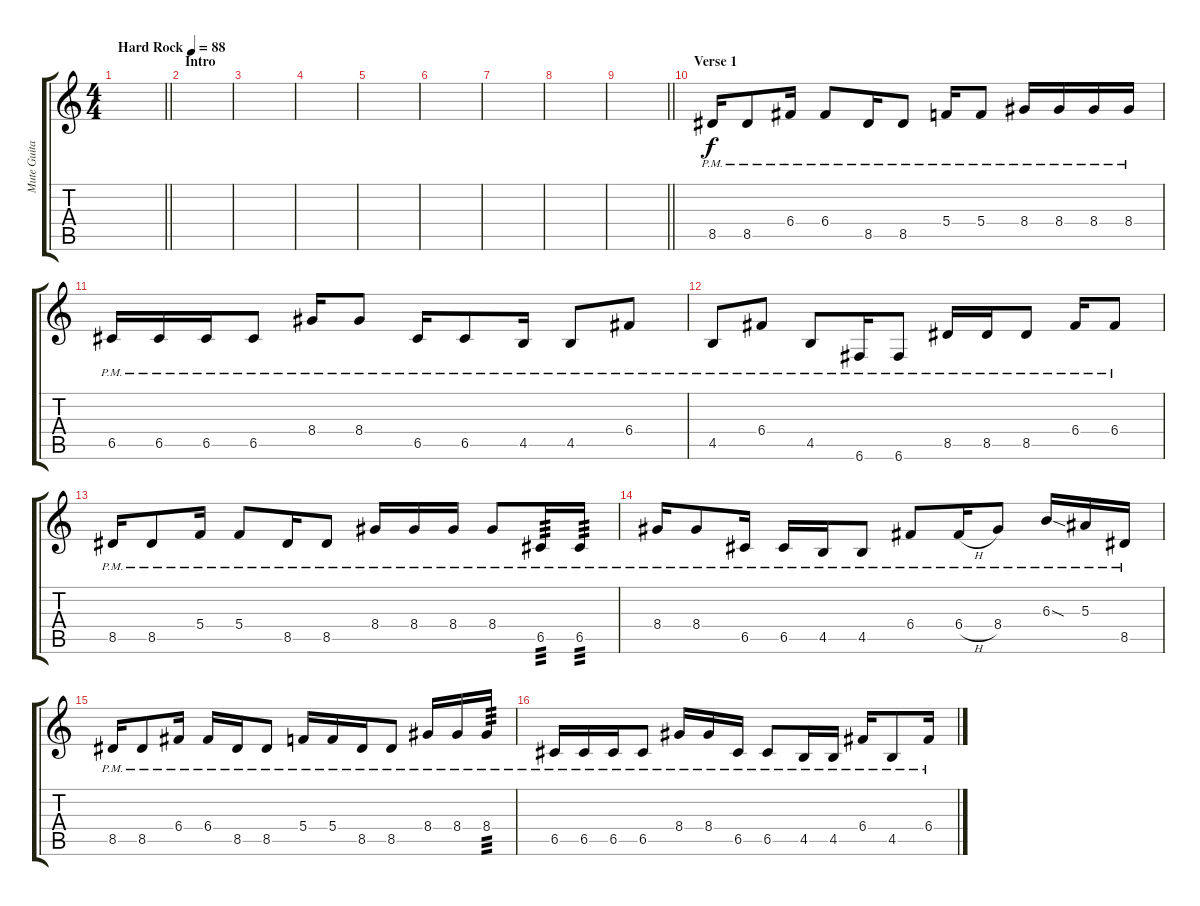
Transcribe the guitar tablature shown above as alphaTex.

\track ("Mute Guitar" "Mute Guita") {instrument electricguitarmuted}
\staff {score tabs}
\tuning (D4 A3 F3 C3 G2 C2) {hide}
\ts (4 4)
\tempo (88 "Hard Rock")
\clef g2
\barLineRight lightlight
\ks c
|
\section ("" "Intro")
|
|
|
|
|
|
|
\barLineRight lightlight
|
\section ("" "Verse 1")
8.5{pm}.16 8.5{pm}.8 6.4{pm}.16 6.4{pm}.8 8.5{pm}.16 8.5{pm}.8 5.4{pm}.16 5.4{pm}.8 8.4{pm}.16 8.4{pm}.16 8.4{pm}.16 8.4{pm}.16 |
6.5{pm}.16 6.5{pm}.16 6.5{pm}.16 6.5{pm}.8 8.4{pm}.16 8.4{pm}.8 6.5{pm}.16 6.5{pm}.8 4.5{pm}.16 4.5{pm}.8 6.4{pm}.8 |
4.5{pm}.8 6.4{pm}.8 4.5{pm}.8 6.6{pm}.16 6.6{pm}.8 8.5{pm}.16 8.5{pm}.16 8.5{pm}.8 6.4{pm}.16 6.4{pm}.8 |
8.5{pm}.16 8.5{pm}.8 5.4{pm}.16 5.4{pm}.8 8.5{pm}.16 8.5{pm}.8 8.4{pm}.16 8.4{pm}.16 8.4{pm}.16 8.4{pm}.8 6.5{pm}.16{tp 3} 6.5{pm}.16{tp 3} |
8.4{pm}.16 8.4{pm}.8 6.5{pm}.16 6.5{pm}.16 4.5{pm}.16 4.5{pm}.8 6.4{pm}.8 6.4{h pm}.16 8.4{pm}.8 6.3{sod pm}.16 5.3{pm}.16 8.5{pm}.16 |
8.5{pm}.16 8.5{pm}.8 6.4{pm}.16 6.4{pm}.16 8.5{pm}.16 8.5{pm}.8 5.4{pm}.16 5.4{pm}.16 8.5{pm}.16 8.5{pm}.8 8.4{pm}.16 8.4{pm}.16 8.4{pm}.16{tp 3} |
6.5{pm}.16 6.5{pm}.16 6.5{pm}.16 6.5{pm}.8 8.4{pm}.16 8.4{pm}.16 6.5{pm}.16 6.5{pm}.8 4.5{pm}.16 4.5{pm}.16 6.4{pm}.16 4.5{pm}.8 6.4{pm}.16
